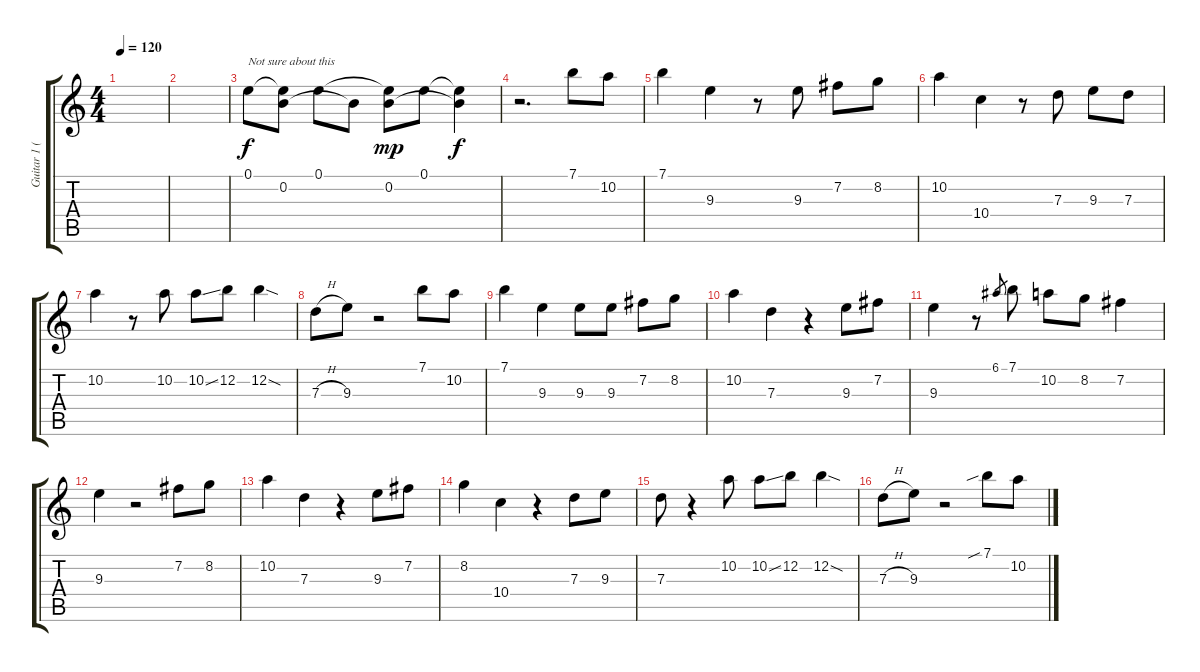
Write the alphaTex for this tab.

\track ("Guitar 1 (Lead)" "Guitar 1 (") {instrument acousticguitarnylon}
\staff {score tabs}
\tuning (E4 B3 G3 D3 A2 E2) {hide}
\ts (4 4)
\tempo 120
\clef g2
\ks c
|
|
0.1.8{txt "Not sure about this"} (0.1{t} 0.2).8 0.1.8 0.2{t}.8{dy f} (0.1{t} 0.2).8{dy mp} 0.1.8 (0.1{t} 0.2{t}).4{dy f} |
r.2{d} 7.1.8 10.2.8 |
7.1.4 9.3.4 r.8 9.3.8 7.2.8 8.2.8 |
10.2.4 10.4.4 r.8 7.3.8 9.3.8 7.3.8 |
10.2.4 r.8 10.2.8 10.2{ss}.8 12.2.8 12.2{sod}.4 |
7.3{h}.8 9.3.8 r.2 7.1.8 10.2.8 |
7.1.4 9.3.4 9.3.8 9.3.8 7.2.8 8.2.8 |
10.2.4 7.3.4 r.4 9.3.8 7.2.8 |
9.3.4 r.8 6.1.8{gr} 7.1.8 10.2.8 8.2.8 7.2.4 |
9.3.4 r.2 7.2.8 8.2.8 |
10.2.4 7.3.4 r.4 9.3.8 7.2.8 |
8.2.4 10.4.4 r.4 7.3.8 9.3.8 |
7.3.8 r.4 10.2.8 10.2{ss}.8 12.2.8 12.2{sod}.4 |
7.3{h}.8 9.3.8 r.2 7.1{sib}.8 10.2.8
